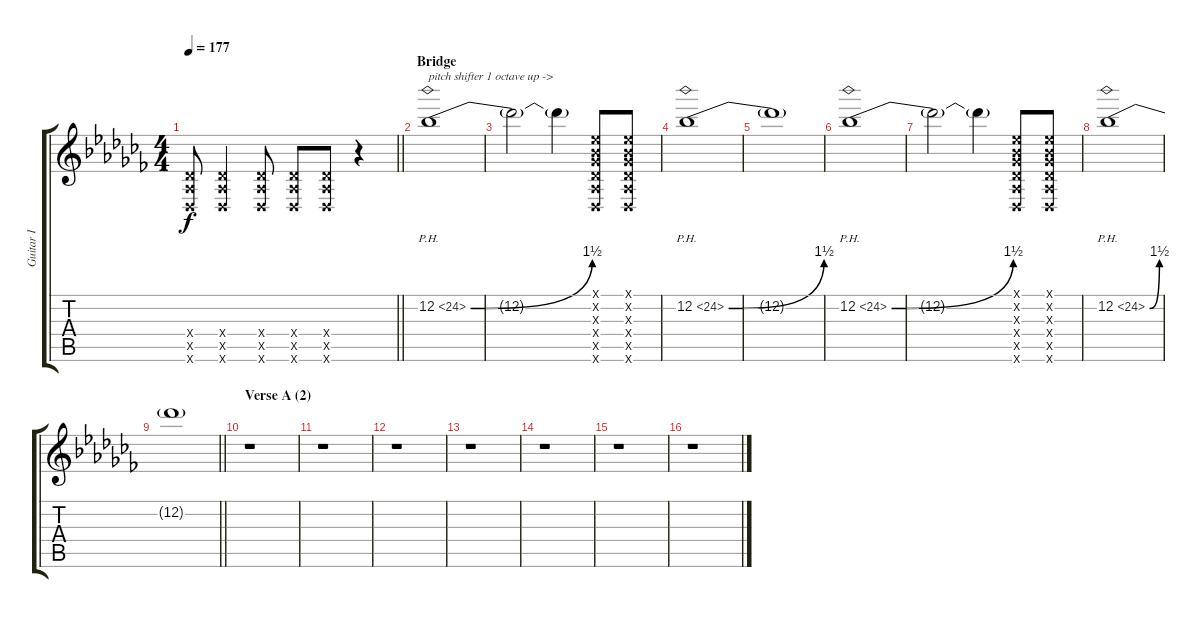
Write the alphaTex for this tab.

\track ("Guitar I" "Guitar I") {instrument distortionguitar}
\staff {score tabs}
\tuning (Eb4 Bb3 Gb3 Db3 Ab2 Db2) {hide}
\ts (4 4)
\tempo 177
\clef g2
\barLineRight lightlight
\ks abminor
(0.4{x} 0.5{x} 0.6{x}).8{dy f} (0.4{x} 0.5{x} 0.6{x}).4 (0.4{x} 0.5{x} 0.6{x}).8 (0.4{x} 0.5{x} 0.6{x}).8 (0.4{x} 0.5{x} 0.6{x}).8 r.4 |
\section ("" "Bridge")
12.2{be (bend 0 0 60 6) ph 12}.1{txt "pitch shifter 1 octave up ->"} |
12.2{t}.2 12.2{t}.4 (0.1{x} 0.2{x} 0.3{x} 0.4{x} 0.5{x} 0.6{x}).8 (0.1{x} 0.2{x} 0.3{x} 0.4{x} 0.5{x} 0.6{x}).8 |
12.2{be (bend 0 0 60 6) ph 12}.1 |
12.2{t}.1 |
12.2{be (bend 0 0 60 6) ph 12}.1 |
12.2{t}.2 12.2{t}.4 (0.1{x} 0.2{x} 0.3{x} 0.4{x} 0.5{x} 0.6{x}).8 (0.1{x} 0.2{x} 0.3{x} 0.4{x} 0.5{x} 0.6{x}).8 |
12.2{be (bend 0 0 60 6) ph 12}.1 |
\barLineRight lightlight
12.2{t}.1 |
\section ("" "Verse A (2)")
r.1 |
r.1 |
r.1 |
r.1 |
r.1 |
r.1 |
r.1
